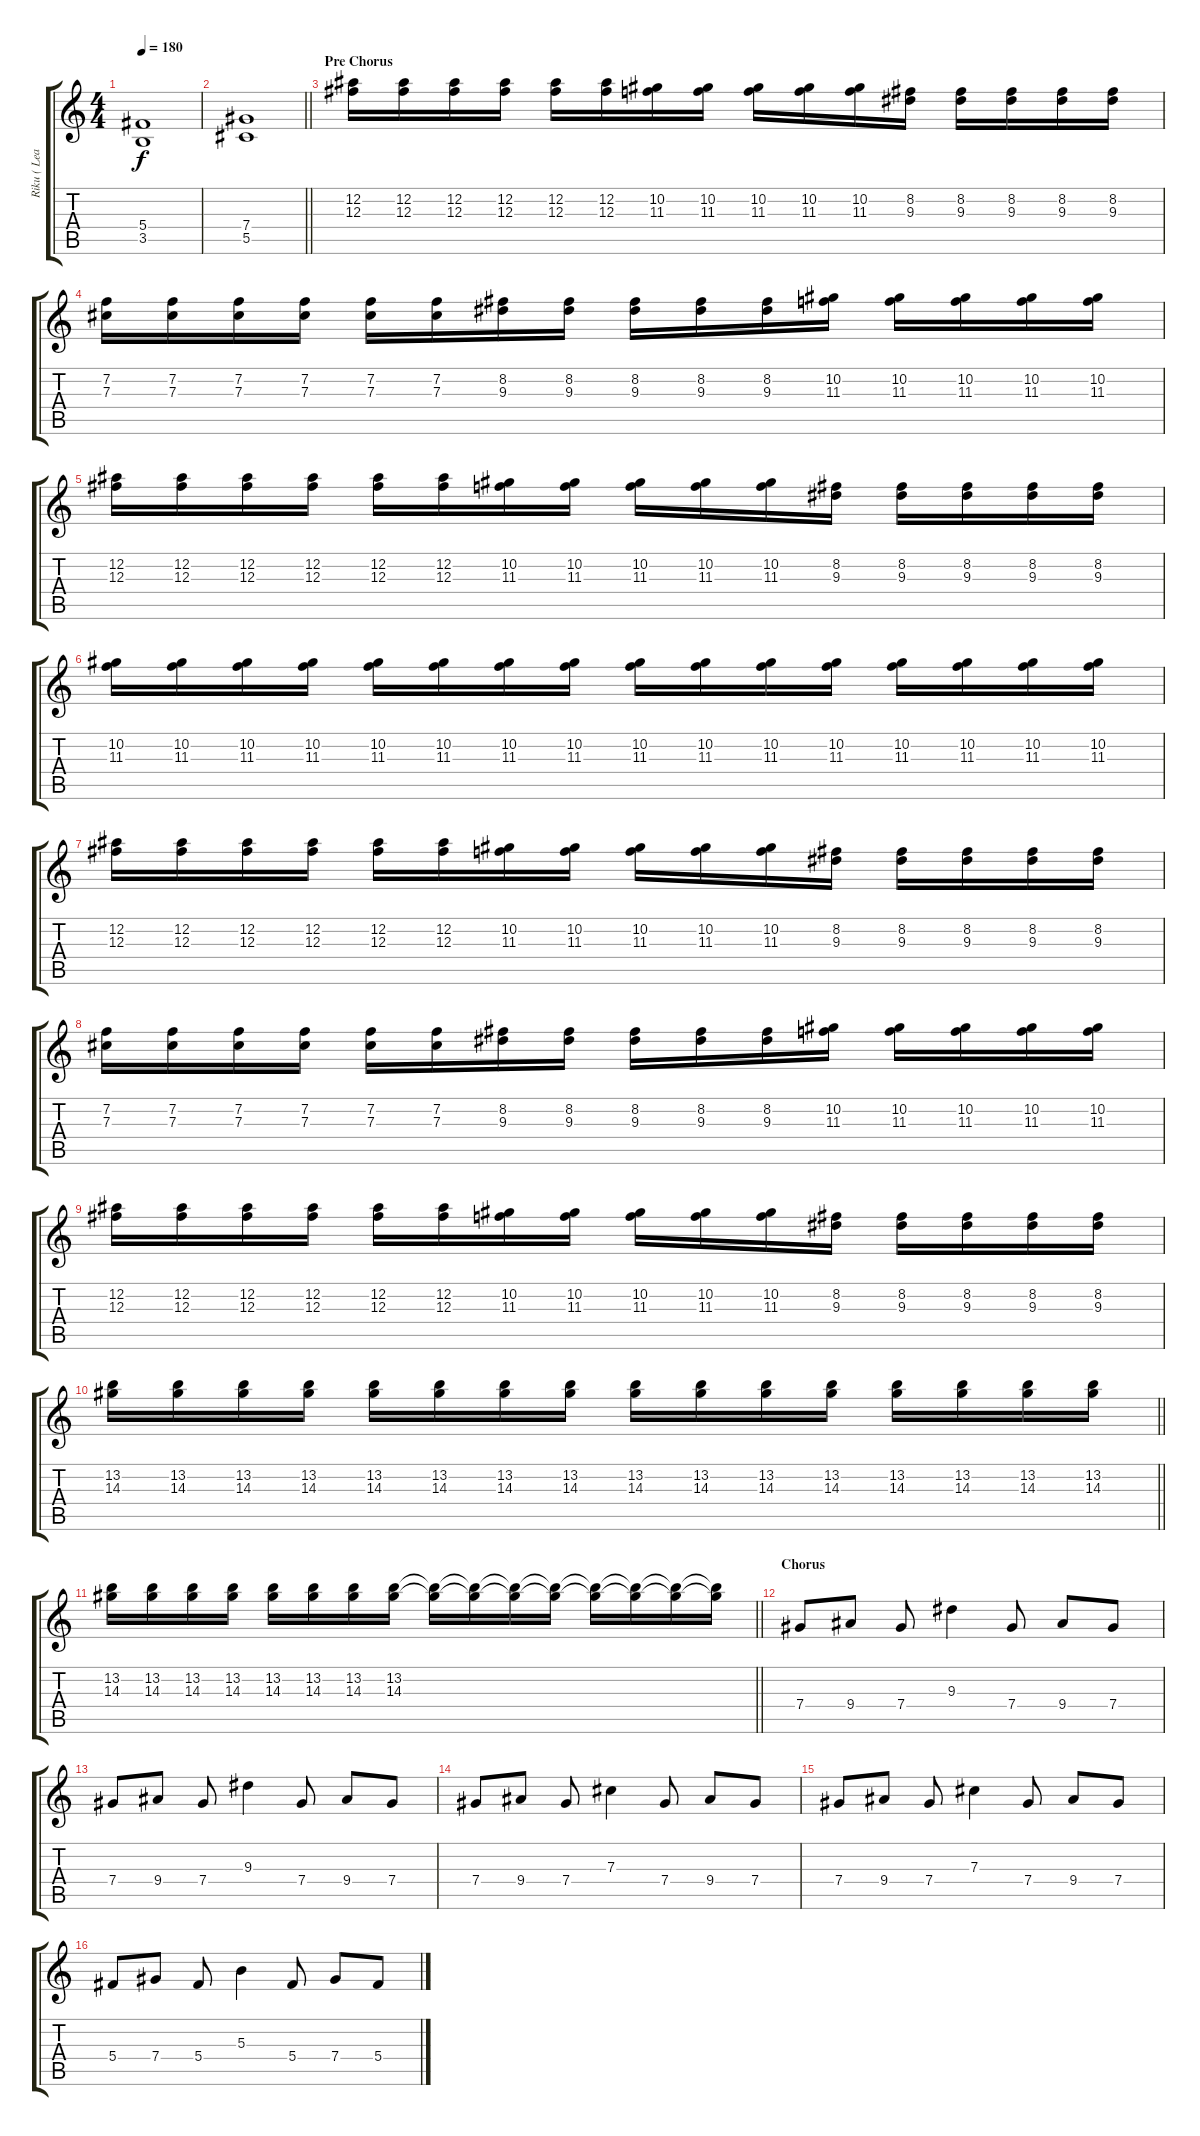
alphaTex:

\track ("Riku ( Lead )" "Riku ( Lea") {instrument distortionguitar}
\staff {score tabs}
\tuning (Eb4 Bb3 Gb3 Db3 Ab2 Eb2) {hide}
\ts (4 4)
\tempo 180
\clef g2
\ks c
(5.4 3.5).1{dy f} |
\barLineRight lightlight
(7.4 5.5).1 |
\section ("" "Pre Chorus")
(12.2 12.3).16 (12.2 12.3).16 (12.2 12.3).16 (12.2 12.3).16 (12.2 12.3).16 (12.2 12.3).16 (10.2 11.3).16 (10.2 11.3).16 (10.2 11.3).16 (10.2 11.3).16 (10.2 11.3).16 (8.2 9.3).16 (8.2 9.3).16 (8.2 9.3).16 (8.2 9.3).16 (8.2 9.3).16 |
(7.2 7.3).16 (7.2 7.3).16 (7.2 7.3).16 (7.2 7.3).16 (7.2 7.3).16 (7.2 7.3).16 (8.2 9.3).16 (8.2 9.3).16 (8.2 9.3).16 (8.2 9.3).16 (8.2 9.3).16 (10.2 11.3).16 (10.2 11.3).16 (10.2 11.3).16 (10.2 11.3).16 (10.2 11.3).16 |
(12.2 12.3).16 (12.2 12.3).16 (12.2 12.3).16 (12.2 12.3).16 (12.2 12.3).16 (12.2 12.3).16 (10.2 11.3).16 (10.2 11.3).16 (10.2 11.3).16 (10.2 11.3).16 (10.2 11.3).16 (8.2 9.3).16 (8.2 9.3).16 (8.2 9.3).16 (8.2 9.3).16 (8.2 9.3).16 |
(10.2 11.3).16 (10.2 11.3).16 (10.2 11.3).16 (10.2 11.3).16 (10.2 11.3).16 (10.2 11.3).16 (10.2 11.3).16 (10.2 11.3).16 (10.2 11.3).16 (10.2 11.3).16 (10.2 11.3).16 (10.2 11.3).16 (10.2 11.3).16 (10.2 11.3).16 (10.2 11.3).16 (10.2 11.3).16 |
(12.2 12.3).16 (12.2 12.3).16 (12.2 12.3).16 (12.2 12.3).16 (12.2 12.3).16 (12.2 12.3).16 (10.2 11.3).16 (10.2 11.3).16 (10.2 11.3).16 (10.2 11.3).16 (10.2 11.3).16 (8.2 9.3).16 (8.2 9.3).16 (8.2 9.3).16 (8.2 9.3).16 (8.2 9.3).16 |
(7.2 7.3).16 (7.2 7.3).16 (7.2 7.3).16 (7.2 7.3).16 (7.2 7.3).16 (7.2 7.3).16 (8.2 9.3).16 (8.2 9.3).16 (8.2 9.3).16 (8.2 9.3).16 (8.2 9.3).16 (10.2 11.3).16 (10.2 11.3).16 (10.2 11.3).16 (10.2 11.3).16 (10.2 11.3).16 |
(12.2 12.3).16 (12.2 12.3).16 (12.2 12.3).16 (12.2 12.3).16 (12.2 12.3).16 (12.2 12.3).16 (10.2 11.3).16 (10.2 11.3).16 (10.2 11.3).16 (10.2 11.3).16 (10.2 11.3).16 (8.2 9.3).16 (8.2 9.3).16 (8.2 9.3).16 (8.2 9.3).16 (8.2 9.3).16 |
\barLineRight lightlight
(13.2 14.3).16 (13.2 14.3).16 (13.2 14.3).16 (13.2 14.3).16 (13.2 14.3).16 (13.2 14.3).16 (13.2 14.3).16 (13.2 14.3).16 (13.2 14.3).16 (13.2 14.3).16 (13.2 14.3).16 (13.2 14.3).16 (13.2 14.3).16 (13.2 14.3).16 (13.2 14.3).16 (13.2 14.3).16 |
\barLineRight lightlight
(13.2 14.3).16 (13.2 14.3).16 (13.2 14.3).16 (13.2 14.3).16 (13.2 14.3).16 (13.2 14.3).16 (13.2 14.3).16 (13.2 14.3).16 (13.2{t} 14.3{t}).16 (13.2{t} 14.3{t}).16 (13.2{t} 14.3{t}).16 (13.2{t} 14.3{t}).16 (13.2{t} 14.3{t}).16 (13.2{t} 14.3{t}).16 (13.2{t} 14.3{t}).16 (13.2{t} 14.3{t}).16 |
\section ("" "Chorus")
7.4.8 9.4.8 7.4.8 9.3.4 7.4.8 9.4.8 7.4.8 |
7.4.8 9.4.8 7.4.8 9.3.4 7.4.8 9.4.8 7.4.8 |
7.4.8 9.4.8 7.4.8 7.3.4 7.4.8 9.4.8 7.4.8 |
7.4.8 9.4.8 7.4.8 7.3.4 7.4.8 9.4.8 7.4.8 |
5.4.8 7.4.8 5.4.8 5.3.4 5.4.8 7.4.8 5.4.8
